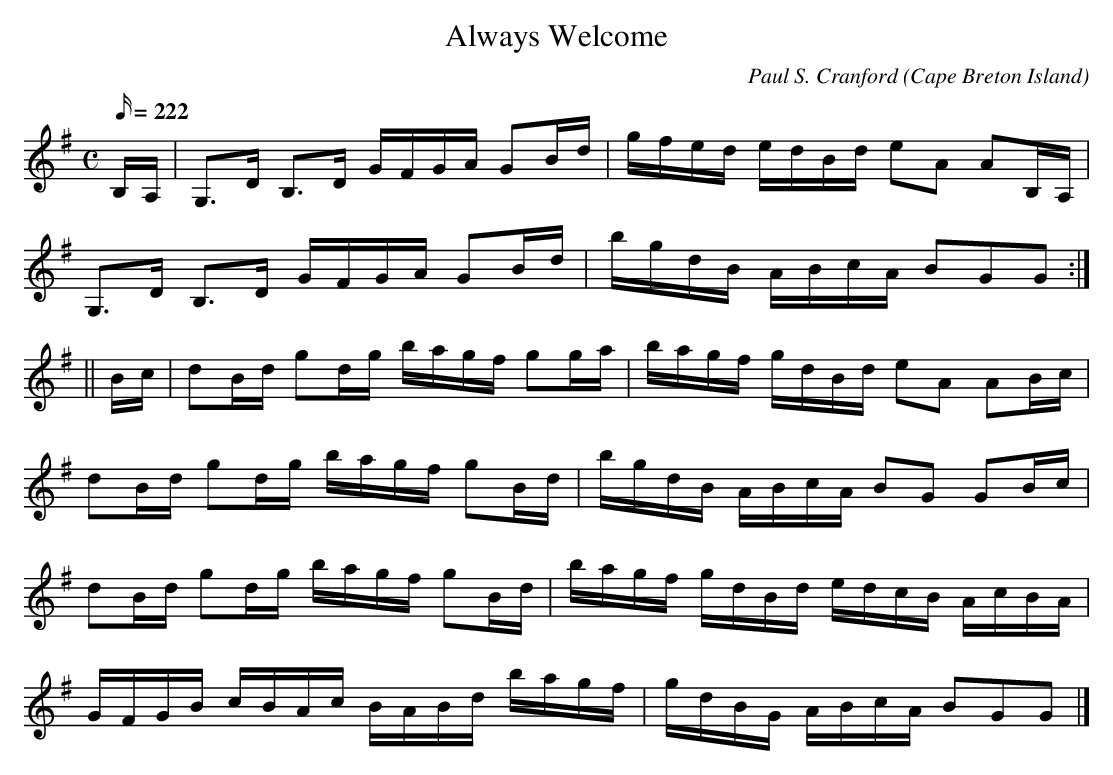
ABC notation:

X:1
T:Always Welcome
C:Paul S. Cranford
O:Cape Breton Island
L:1/16
Q:222
M:C
K:G
B,A,|G,3D B,3D GFGA G2Bd|gfed edBd e2A2 A2B,A,|
G,3D B,3D GFGA G2Bd|bgdB ABcA B2G2G2:|
||Bc|d2Bd g2dg bagf g2ga|bagf gdBd e2A2 A2Bc|
d2Bd g2dg bagf g2Bd|bgdB ABcA B2G2 G2Bc|
d2Bd g2dg bagf g2Bd|bagf gdBd edcB AcBA|
GFGB cBAc BABd bagf|gdBG ABcA B2G2G2|]
